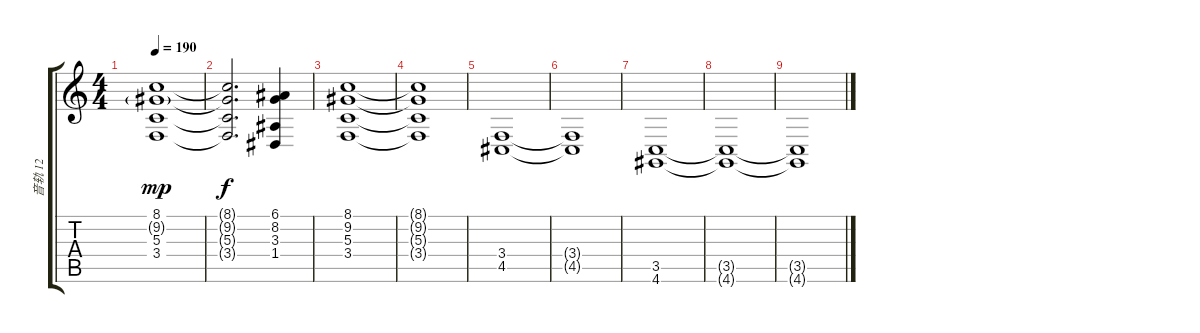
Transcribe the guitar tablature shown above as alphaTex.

\track ("音轨 12" "音轨 12") {instrument stringensemble1}
\staff {score tabs}
\tuning (E4 B3 G3 D3 A2 E2) {hide}
\ts (4 4)
\tempo 190
\clef g2
\ks c
(8.1 9.2{g} 5.3 3.4).1{dy mp} |
(8.1{t} 9.2{t} 5.3{t} 3.4{t}).2{d dy f} (6.1 8.2 3.3 1.4).4 |
(8.1 9.2 5.3 3.4).1 |
(8.1{t} 9.2{t} 5.3{t} 3.4{t}).1 |
(3.4 4.5).1{instrument stringensemble2} |
(3.4{t} 4.5{t}).1 |
(3.5 4.6).1 |
(3.5{t} 4.6{t}).1 |
(3.5{t} 4.6{t}).1
